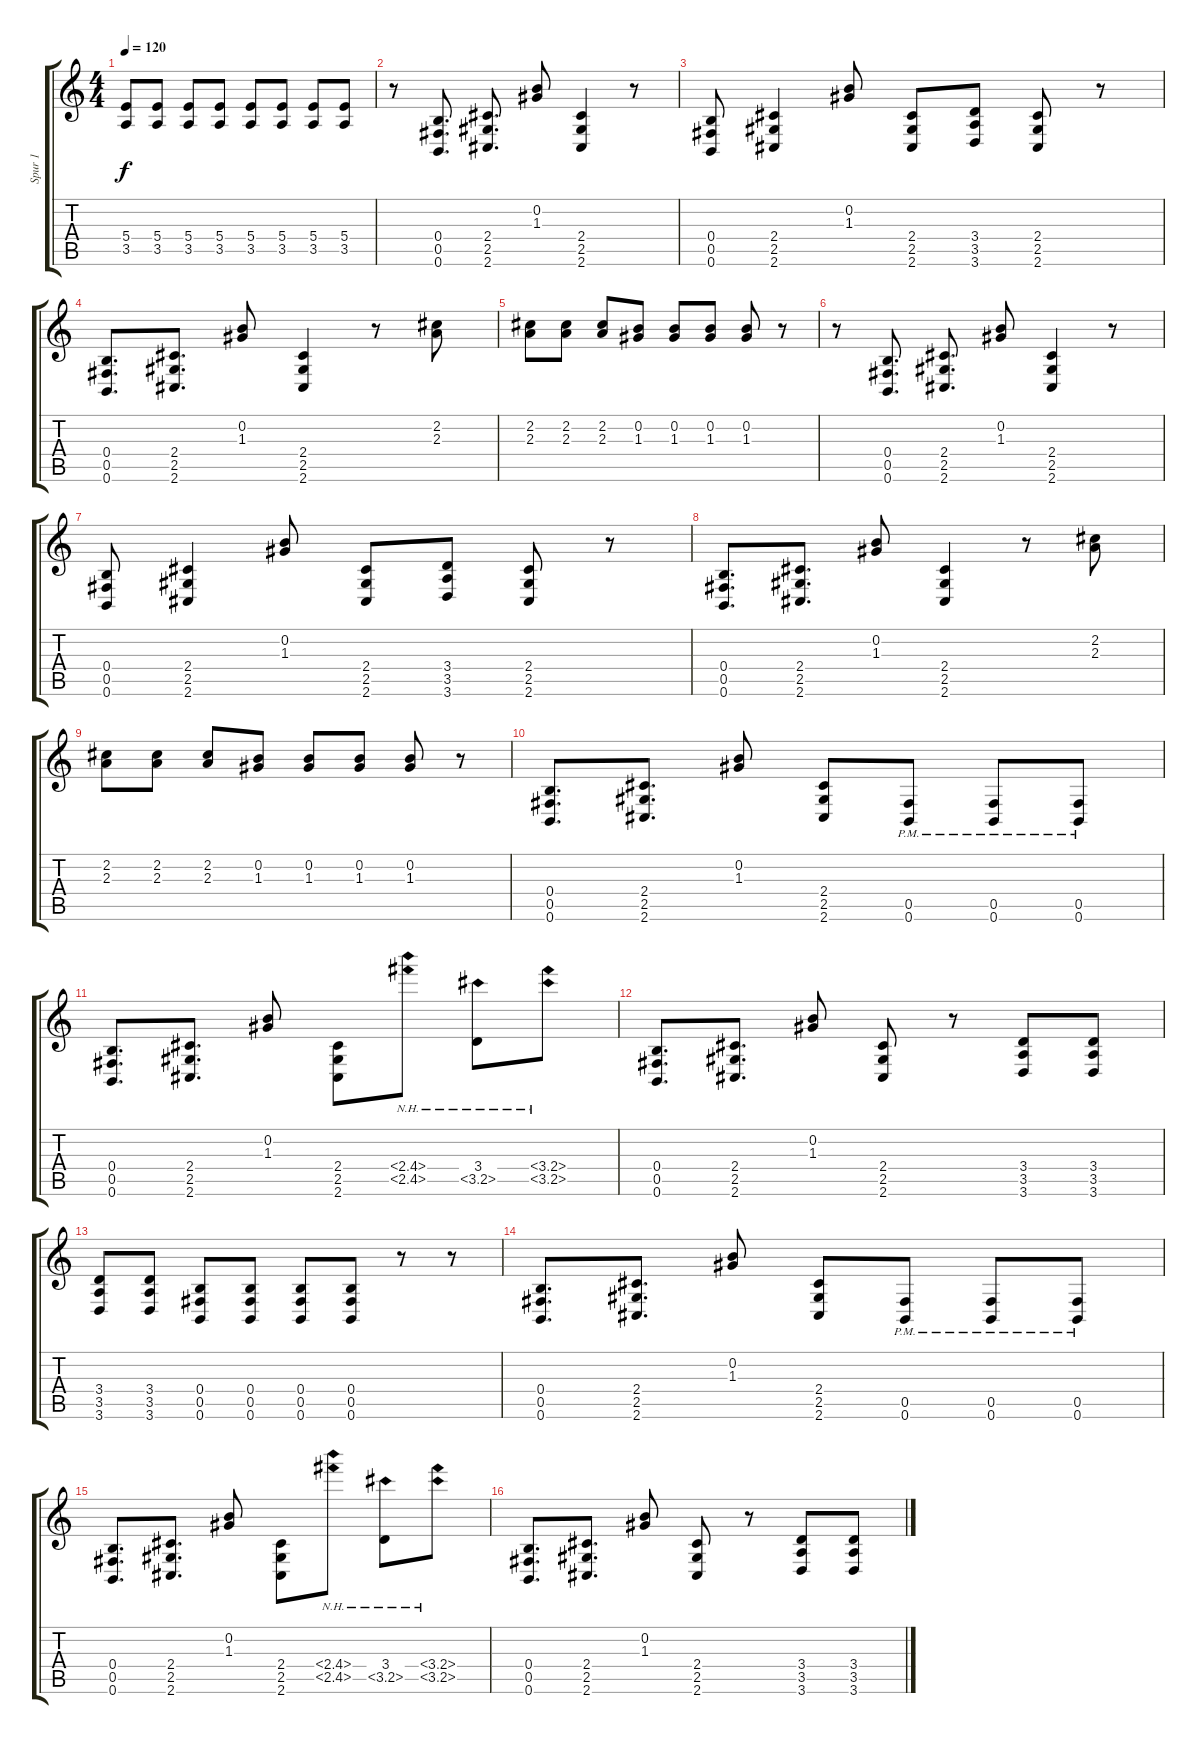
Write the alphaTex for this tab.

\track ("Spur 1" "Spur 1") {instrument overdrivenguitar}
\staff {score tabs}
\tuning (E4 B3 G3 B2 Gb2 B1) {hide}
\ts (4 4)
\tempo 120
\clef g2
\ks c
(5.4 3.5).8{dy f} (5.4 3.5).8 (5.4 3.5).8 (5.4 3.5).8 (5.4 3.5).8 (5.4 3.5).8 (5.4 3.5).8 (5.4 3.5).8 |
r.8 (0.4 0.5 0.6).8{d} (2.4 2.5 2.6).8{d} (0.2 1.3).8 (2.4 2.5 2.6).4 r.8 |
(0.4 0.5 0.6).8 (2.4 2.5 2.6).4 (0.2 1.3).8 (2.4 2.5 2.6).8 (3.4 3.5 3.6).8 (2.4 2.5 2.6).8 r.8 |
(0.4 0.5 0.6).8{d} (2.4 2.5 2.6).8{d} (0.2 1.3).8 (2.4 2.5 2.6).4 r.8 (2.2 2.3).8 |
(2.2 2.3).8 (2.2 2.3).8 (2.2 2.3).8 (0.2 1.3).8 (0.2 1.3).8 (0.2 1.3).8 (0.2 1.3).8 r.8 |
r.8 (0.4 0.5 0.6).8{d} (2.4 2.5 2.6).8{d} (0.2 1.3).8 (2.4 2.5 2.6).4 r.8 |
(0.4 0.5 0.6).8 (2.4 2.5 2.6).4 (0.2 1.3).8 (2.4 2.5 2.6).8 (3.4 3.5 3.6).8 (2.4 2.5 2.6).8 r.8 |
(0.4 0.5 0.6).8{d} (2.4 2.5 2.6).8{d} (0.2 1.3).8 (2.4 2.5 2.6).4 r.8 (2.2 2.3).8 |
(2.2 2.3).8 (2.2 2.3).8 (2.2 2.3).8 (0.2 1.3).8 (0.2 1.3).8 (0.2 1.3).8 (0.2 1.3).8 r.8 |
(0.4 0.5 0.6).8{d} (2.4 2.5 2.6).8{d} (0.2 1.3).8 (2.4 2.5 2.6).8 (0.5{pm} 0.6).8 (0.5{pm} 0.6).8 (0.5{pm} 0.6).8 |
(0.4 0.5 0.6).8{d} (2.4 2.5 2.6).8{d} (0.2 1.3).8 (2.4 2.5 2.6).8 (2.4{nh} 2.5{nh}).8 (3.4 3.5{nh}).8 (3.4{nh} 3.5{nh}).8 |
(0.4 0.5 0.6).8{d} (2.4 2.5 2.6).8{d} (0.2 1.3).8 (2.4 2.5 2.6).8 r.8 (3.4 3.5 3.6).8 (3.4 3.5 3.6).8 |
(3.4 3.5 3.6).8 (3.4 3.5 3.6).8 (0.4 0.5 0.6).8 (0.4 0.5 0.6).8 (0.4 0.5 0.6).8 (0.4 0.5 0.6).8 r.8 r.8 |
(0.4 0.5 0.6).8{d} (2.4 2.5 2.6).8{d} (0.2 1.3).8 (2.4 2.5 2.6).8 (0.5{pm} 0.6).8 (0.5{pm} 0.6).8 (0.5{pm} 0.6).8 |
(0.4 0.5 0.6).8{d} (2.4 2.5 2.6).8{d} (0.2 1.3).8 (2.4 2.5 2.6).8 (2.4{nh} 2.5{nh}).8 (3.4 3.5{nh}).8 (3.4{nh} 3.5{nh}).8 |
(0.4 0.5 0.6).8{d} (2.4 2.5 2.6).8{d} (0.2 1.3).8 (2.4 2.5 2.6).8 r.8 (3.4 3.5 3.6).8 (3.4 3.5 3.6).8
